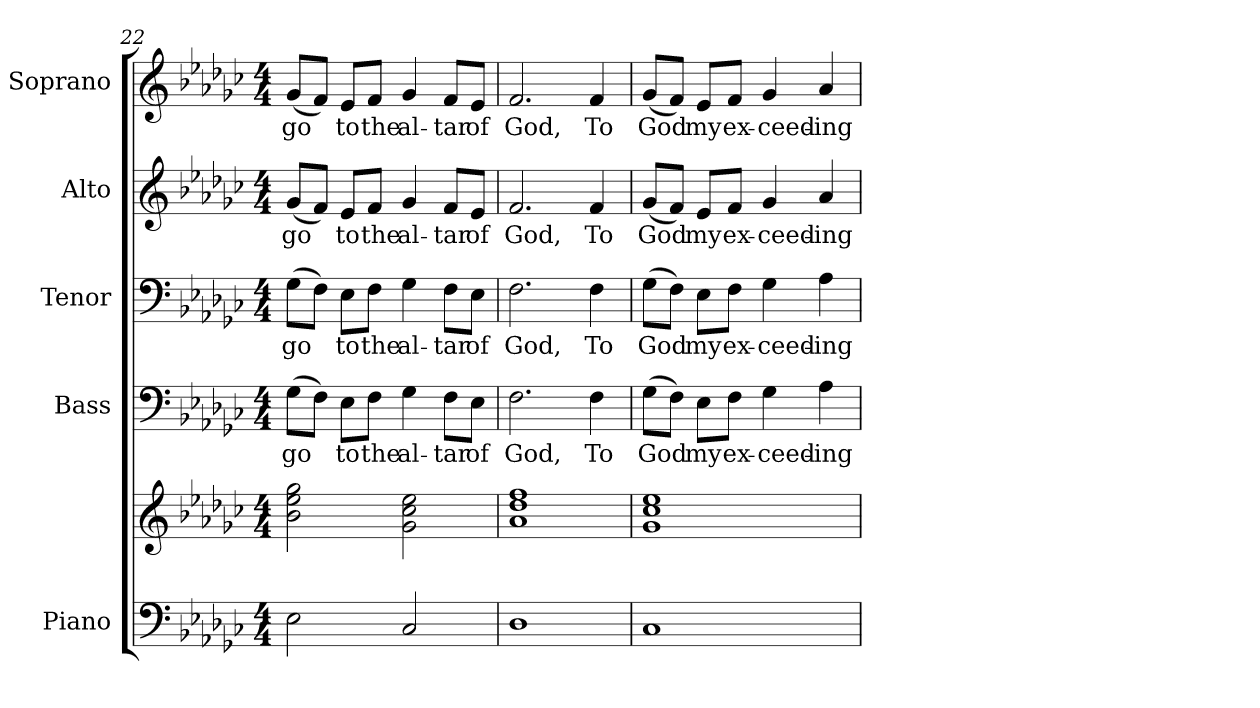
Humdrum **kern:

**kern	**kern	**kern	**text	**kern	**text	**kern	**text	**kern	**text
*part5	*part5	*part4	*part4	*part3	*part3	*part2	*part2	*part1	*part1
*staff6	*staff5	*staff4	*staff4	*staff3	*staff3	*staff2	*staff2	*staff1	*staff1
*I"Piano	*	*I"Bass	*	*I"Tenor	*	*I"Alto	*	*I"Soprano	*
*I'Pno.	*	*I'B.	*	*I'T.	*	*I'A.	*	*I'S.	*
!!LO:PB:g=z
*clefF4	*clefG2	*clefF4	*	*clefF4	*	*clefG2	*	*clefG2	*
*k[b-e-a-d-g-c-]	*k[b-e-a-d-g-c-]	*k[b-e-a-d-g-c-]	*	*k[b-e-a-d-g-c-]	*	*k[b-e-a-d-g-c-]	*	*k[b-e-a-d-g-c-]	*
*G-:	*G-:	*G-:	*	*G-:	*	*G-:	*	*G-:	*
*M4/4	*M4/4	*M4/4	*	*M4/4	*	*M4/4	*	*M4/4	*
=22	=22	=22	=22	=22	=22	=22	=22	=22	=22
!	!	!	!LO:LY:b:color=#000000	!	!	!	!	!	!
!	!	!	!	!	!LO:LY:b:color=#000000	!	!	!	!
!	!	!	!	!	!	!	!LO:LY:b:color=#000000	!	!
!	!	!	!	!	!	!	!	!	!LO:LY:b:color=#000000
2E-i\	2b-i\ 2ee-i 2gg-i	(8G-i\L	go	(8G-i\L	go	(8g-i/L	go	(8g-i/L	go
.	.	8Fi\J)	.	8Fi\J)	.	8fi/J)	.	8fi/J)	.
!	!	!	!LO:LY:b:color=#000000	!	!	!	!	!	!
!	!	!	!	!	!LO:LY:b:color=#000000	!	!	!	!
!	!	!	!	!	!	!	!LO:LY:b:color=#000000	!	!
!	!	!	!	!	!	!	!	!	!LO:LY:b:color=#000000
.	.	8E-i\L	to	8E-i\L	to	8e-i/L	to	8e-i/L	to
!	!	!	!LO:LY:b:color=#000000	!	!	!	!	!	!
!	!	!	!	!	!LO:LY:b:color=#000000	!	!	!	!
!	!	!	!	!	!	!	!LO:LY:b:color=#000000	!	!
!	!	!	!	!	!	!	!	!	!LO:LY:b:color=#000000
.	.	8Fi\J	the	8Fi\J	the	8fi/J	the	8fi/J	the
!	!	!	!LO:LY:b:color=#000000	!	!	!	!	!	!
!	!	!	!	!	!LO:LY:b:color=#000000	!	!	!	!
!	!	!	!	!	!	!	!LO:LY:b:color=#000000	!	!
!	!	!	!	!	!	!	!	!	!LO:LY:b:color=#000000
2C-i/	2g-i\ 2cc-i 2ee-i	4G-i\	al-	4G-i\	al-	4g-i/	al-	4g-i/	al-
!	!	!	!LO:LY:b:color=#000000	!	!	!	!	!	!
!	!	!	!	!	!LO:LY:b:color=#000000	!	!	!	!
!	!	!	!	!	!	!	!LO:LY:b:color=#000000	!	!
!	!	!	!	!	!	!	!	!	!LO:LY:b:color=#000000
.	.	8Fi\L	-tar	8Fi\L	-tar	8fi/L	-tar	8fi/L	-tar
!	!	!	!LO:LY:b:color=#000000	!	!	!	!	!	!
!	!	!	!	!	!LO:LY:b:color=#000000	!	!	!	!
!	!	!	!	!	!	!	!LO:LY:b:color=#000000	!	!
!	!	!	!	!	!	!	!	!	!LO:LY:b:color=#000000
.	.	8E-i\J	of	8E-i\J	of	8e-i/J	of	8e-i/J	of
=23	=23	=23	=23	=23	=23	=23	=23	=23	=23
!	!	!	!LO:LY:b:color=#000000	!	!	!	!	!	!
!	!	!	!	!	!LO:LY:b:color=#000000	!	!	!	!
!	!	!	!	!	!	!	!LO:LY:b:color=#000000	!	!
!	!	!	!	!	!	!	!	!	!LO:LY:b:color=#000000
1D-i	1a-i 1dd-i 1ffi	2.Fi\	God,	2.Fi\	God,	2.fi/	God,	2.fi/	God,
!	!	!	!LO:LY:b:color=#000000	!	!	!	!	!	!
!	!	!	!	!	!LO:LY:b:color=#000000	!	!	!	!
!	!	!	!	!	!	!	!LO:LY:b:color=#000000	!	!
!	!	!	!	!	!	!	!	!	!LO:LY:b:color=#000000
.	.	4Fi\	To	4Fi\	To	4fi/	To	4fi/	To
=24	=24	=24	=24	=24	=24	=24	=24	=24	=24
!	!	!	!LO:LY:b:color=#000000	!	!	!	!	!	!
!	!	!	!	!	!LO:LY:b:color=#000000	!	!	!	!
!	!	!	!	!	!	!	!LO:LY:b:color=#000000	!	!
!	!	!	!	!	!	!	!	!	!LO:LY:b:color=#000000
1C-i	1g-i 1cc-i 1ee-i	(8G-i\L	God	(8G-i\L	God	(8g-i/L	God	(8g-i/L	God
.	.	8Fi\J)	.	8Fi\J)	.	8fi/J)	.	8fi/J)	.
!	!	!	!LO:LY:b:color=#000000	!	!	!	!	!	!
!	!	!	!	!	!LO:LY:b:color=#000000	!	!	!	!
!	!	!	!	!	!	!	!LO:LY:b:color=#000000	!	!
!	!	!	!	!	!	!	!	!	!LO:LY:b:color=#000000
.	.	8E-i\L	my	8E-i\L	my	8e-i/L	my	8e-i/L	my
!	!	!	!LO:LY:b:color=#000000	!	!	!	!	!	!
!	!	!	!	!	!LO:LY:b:color=#000000	!	!	!	!
!	!	!	!	!	!	!	!LO:LY:b:color=#000000	!	!
!	!	!	!	!	!	!	!	!	!LO:LY:b:color=#000000
.	.	8Fi\J	ex-	8Fi\J	ex-	8fi/J	ex-	8fi/J	ex-
!	!	!	!LO:LY:b:color=#000000	!	!	!	!	!	!
!	!	!	!	!	!LO:LY:b:color=#000000	!	!	!	!
!	!	!	!	!	!	!	!LO:LY:b:color=#000000	!	!
!	!	!	!	!	!	!	!	!	!LO:LY:b:color=#000000
.	.	4G-i\	-ceed-	4G-i\	-ceed-	4g-i/	-ceed-	4g-i/	-ceed-
!	!	!	!LO:LY:b:color=#000000	!	!	!	!	!	!
!	!	!	!	!	!LO:LY:b:color=#000000	!	!	!	!
!	!	!	!	!	!	!	!LO:LY:b:color=#000000	!	!
!	!	!	!	!	!	!	!	!	!LO:LY:b:color=#000000
.	.	4A-i\	-ing	4A-i\	-ing	4a-i/	-ing	4a-i/	-ing
=	=	=	=	=	=	=	=	=	=
*-	*-	*-	*-	*-	*-	*-	*-	*-	*-
